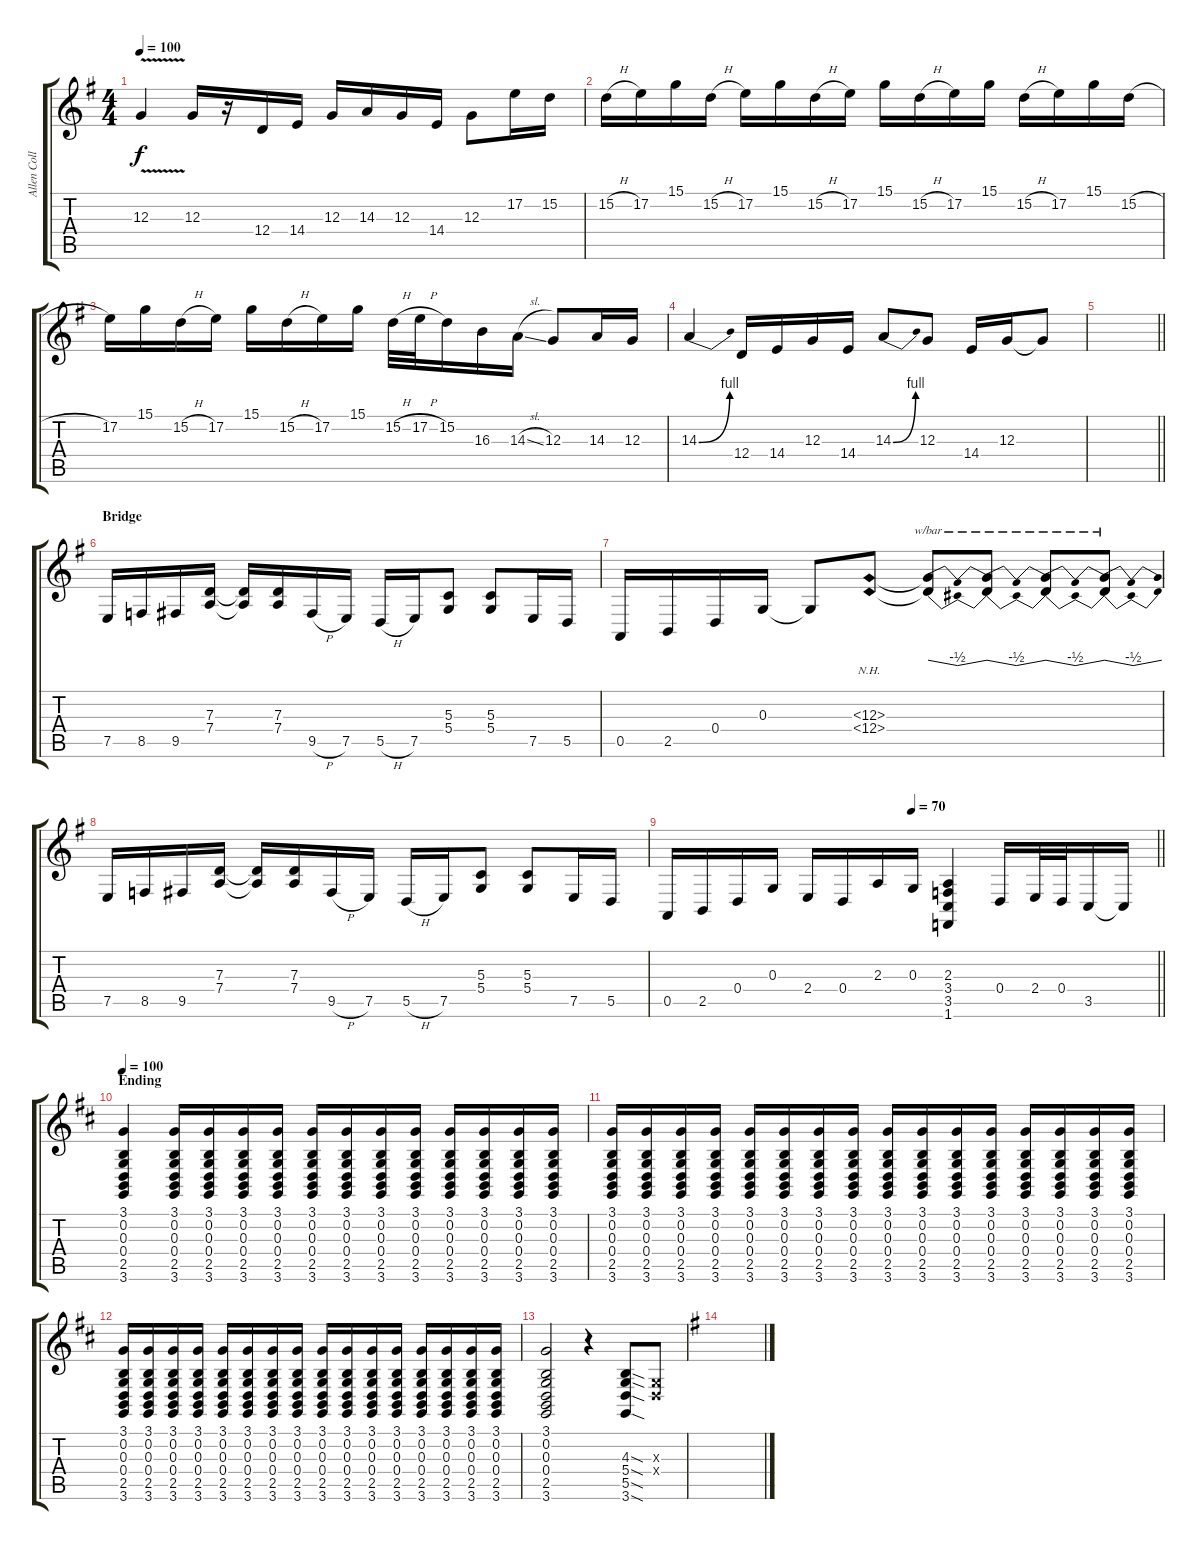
\track ("Allen Collins" "Allen Coll") {instrument lead2sawtooth}
\staff {score tabs}
\tuning (E4 B3 G3 D3 A2 E2) {hide}
\ts (4 4)
\tempo 100
\clef g2
\ks g
12.3{v}.4{dy f} 12.3.16 r.16 12.4.16 14.4.16 12.3.16 14.3.16 12.3.16 14.4.16 12.3.8 17.2.16 15.2.16 |
15.2{h}.16 17.2.16 15.1.16 15.2{h}.16 17.2.16 15.1.16 15.2{h}.16 17.2.16 15.1.16 15.2{h}.16 17.2.16 15.1.16 15.2{h}.16 17.2.16 15.1.16 15.2{h}.16 |
17.2.16 15.1.16 15.2{h}.16 17.2.16 15.1.16 15.2{h}.16 17.2.16 15.1.16 15.2{h}.32 17.2{h}.32 15.2.16 16.3.16 14.3{sl}.16 12.3.8 14.3.16 12.3.16 |
14.3{be (bend 0 0 60 4)}.4 12.4.16 14.4.16 12.3.16 14.4.16 14.3{be (bend 0 0 60 4)}.8 12.3.8 14.4.16 12.3.16 12.3{t}.8 |
\barLineRight lightlight
|
\section ("" "Bridge")
7.5.16{volume 6 balance 0 instrument lead2sawtooth} 8.5.16 9.5.16 (7.3 7.4).16 (7.3{t} 7.4{t}).16 (7.3 7.4).16 9.5{h}.16 7.5.16 5.5{h}.16 7.5.16 (5.3 5.4).8 (5.3 5.4).8 7.5.16 5.5.16 |
0.5.16 2.5.16 0.4.16 0.3.16 0.3{t}.8 (12.3{nh} 12.4{nh}).8 (12.3{t} 12.4{t}).8{tbe (dip default 0 0 30 -2 60 0)} (12.3{t} 12.4{t}).8{tbe (dip default 0 0 30 -2 60 0)} (12.3{t} 12.4{t}).8{tbe (dip default 0 0 30 -2 60 0)} (12.3{t} 12.4{t}).8{tbe (dip default 0 0 30 -2 60 0)} |
7.5.16 8.5.16 9.5.16 (7.3 7.4).16 (7.3{t} 7.4{t}).16 (7.3 7.4).16 9.5{h}.16 7.5.16 5.5{h}.16 7.5.16 (5.3 5.4).8 (5.3 5.4).8 7.5.16 5.5.16 |
\tempo (70 0.5)
\barLineRight lightlight
0.5.16 2.5.16 0.4.16 0.3.16 2.4.16 0.4.16 2.3.16 0.3.16 (2.3 3.4 3.5 1.6).4{volume 8 instrument distortionguitar} 0.4.16 2.4.32 0.4.32 3.5.16 3.5{t}.16 |
\section ("" "Ending")
\tempo 100
\ks d
(3.1 0.2 0.3 0.4 2.5 3.6).4 (3.1 0.2 0.3 0.4 2.5 3.6).16 (3.1 0.2 0.3 0.4 2.5 3.6).16 (3.1 0.2 0.3 0.4 2.5 3.6).16 (3.1 0.2 0.3 0.4 2.5 3.6).16 (3.1 0.2 0.3 0.4 2.5 3.6).16 (3.1 0.2 0.3 0.4 2.5 3.6).16 (3.1 0.2 0.3 0.4 2.5 3.6).16 (3.1 0.2 0.3 0.4 2.5 3.6).16 (3.1 0.2 0.3 0.4 2.5 3.6).16 (3.1 0.2 0.3 0.4 2.5 3.6).16 (3.1 0.2 0.3 0.4 2.5 3.6).16 (3.1 0.2 0.3 0.4 2.5 3.6).16 |
(3.1 0.2 0.3 0.4 2.5 3.6).16 (3.1 0.2 0.3 0.4 2.5 3.6).16 (3.1 0.2 0.3 0.4 2.5 3.6).16 (3.1 0.2 0.3 0.4 2.5 3.6).16 (3.1 0.2 0.3 0.4 2.5 3.6).16 (3.1 0.2 0.3 0.4 2.5 3.6).16 (3.1 0.2 0.3 0.4 2.5 3.6).16 (3.1 0.2 0.3 0.4 2.5 3.6).16 (3.1 0.2 0.3 0.4 2.5 3.6).16 (3.1 0.2 0.3 0.4 2.5 3.6).16 (3.1 0.2 0.3 0.4 2.5 3.6).16 (3.1 0.2 0.3 0.4 2.5 3.6).16 (3.1 0.2 0.3 0.4 2.5 3.6).16 (3.1 0.2 0.3 0.4 2.5 3.6).16 (3.1 0.2 0.3 0.4 2.5 3.6).16 (3.1 0.2 0.3 0.4 2.5 3.6).16 |
(3.1 0.2 0.3 0.4 2.5 3.6).16 (3.1 0.2 0.3 0.4 2.5 3.6).16 (3.1 0.2 0.3 0.4 2.5 3.6).16 (3.1 0.2 0.3 0.4 2.5 3.6).16 (3.1 0.2 0.3 0.4 2.5 3.6).16 (3.1 0.2 0.3 0.4 2.5 3.6).16 (3.1 0.2 0.3 0.4 2.5 3.6).16 (3.1 0.2 0.3 0.4 2.5 3.6).16 (3.1 0.2 0.3 0.4 2.5 3.6).16 (3.1 0.2 0.3 0.4 2.5 3.6).16 (3.1 0.2 0.3 0.4 2.5 3.6).16 (3.1 0.2 0.3 0.4 2.5 3.6).16 (3.1 0.2 0.3 0.4 2.5 3.6).16 (3.1 0.2 0.3 0.4 2.5 3.6).16 (3.1 0.2 0.3 0.4 2.5 3.6).16 (3.1 0.2 0.3 0.4 2.5 3.6).16 |
(3.1 0.2 0.3 0.4 2.5 3.6).2 r.4 (4.3{sod} 5.4{sod} 5.5{sod} 3.6{sod}).8 (0.3{x} 0.4{x}).8 |
\ks g
